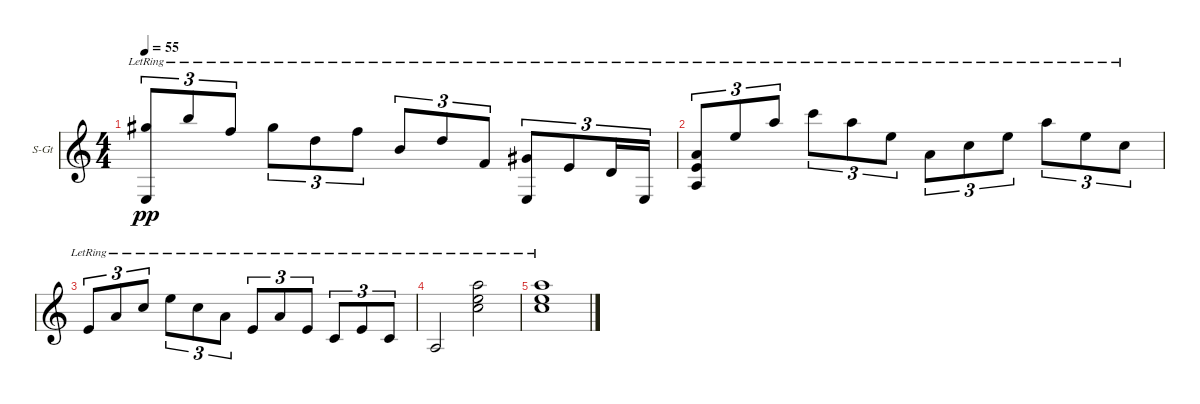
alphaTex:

\defaultSystemsLayout 4
\bracketExtendMode groupsimilarinstruments
\firstSystemTrackNameOrientation horizontal
\otherSystemsTrackNameOrientation horizontal
\track ("Phortopiano-Acustick Guitar" "S-Gt") {instrument acousticguitarsteel}
\staff {score}
\tuning (E4 B3 G3 D3 A2 E2)
\ts (4 4)
\tempo 55
\clef g2
\ks c
(0.6{lr} 9.2{lr}).8{tu (3 2) dy pp} 7.1{lr}.8{tu (3 2)} 10.3{lr}.8{tu (3 2)} 9.2{lr}.8{tu (3 2)} 7.3{lr}.8{tu (3 2)} 10.3{lr}.8{tu (3 2)} 4.3{lr}.8{tu (3 2)} 3.2{lr}.8{tu (3 2)} 3.4{lr}.8{tu (3 2)} (1.3{lr} 0.6{lr}).8{tu (3 2)} 2.4{lr}.8{tu (3 2)} 0.4{lr}.16{tu (3 2)} 0.6{lr}.16{tu (3 2)} |
(0.5{lr} 2.4{lr} 2.3{lr}).8{tu (3 2)} 0.1{lr}.8{tu (3 2)} 10.2{lr}.8{tu (3 2)} 8.1{lr}.8{tu (3 2)} 10.2{lr}.8{tu (3 2)} 9.3{lr}.8{tu (3 2)} 7.4{lr}.8{tu (3 2)} 5.3{lr}.8{tu (3 2)} 5.2{lr}.8{tu (3 2)} 5.1{lr}.8{tu (3 2)} 5.2{lr}.8{tu (3 2)} 5.3{lr}.8{tu (3 2)} |
2.4{lr}.8{tu (3 2)} 2.3{lr}.8{tu (3 2)} 1.2{lr}.8{tu (3 2)} 0.1{lr}.8{tu (3 2)} 1.2{lr}.8{tu (3 2)} 2.3{lr}.8{tu (3 2)} 2.4{lr}.8{tu (3 2)} 2.3{lr}.8{tu (3 2)} 2.4{lr}.8{tu (3 2)} 3.5{lr}.8{tu (3 2)} 2.4{lr}.8{tu (3 2)} 3.5{lr}.8{tu (3 2)} |
0.5{lr}.2 (10.4{lr} 9.3{lr} 10.2{lr}).2 |
(10.2{lr} 9.3{lr} 10.4{lr}).1
